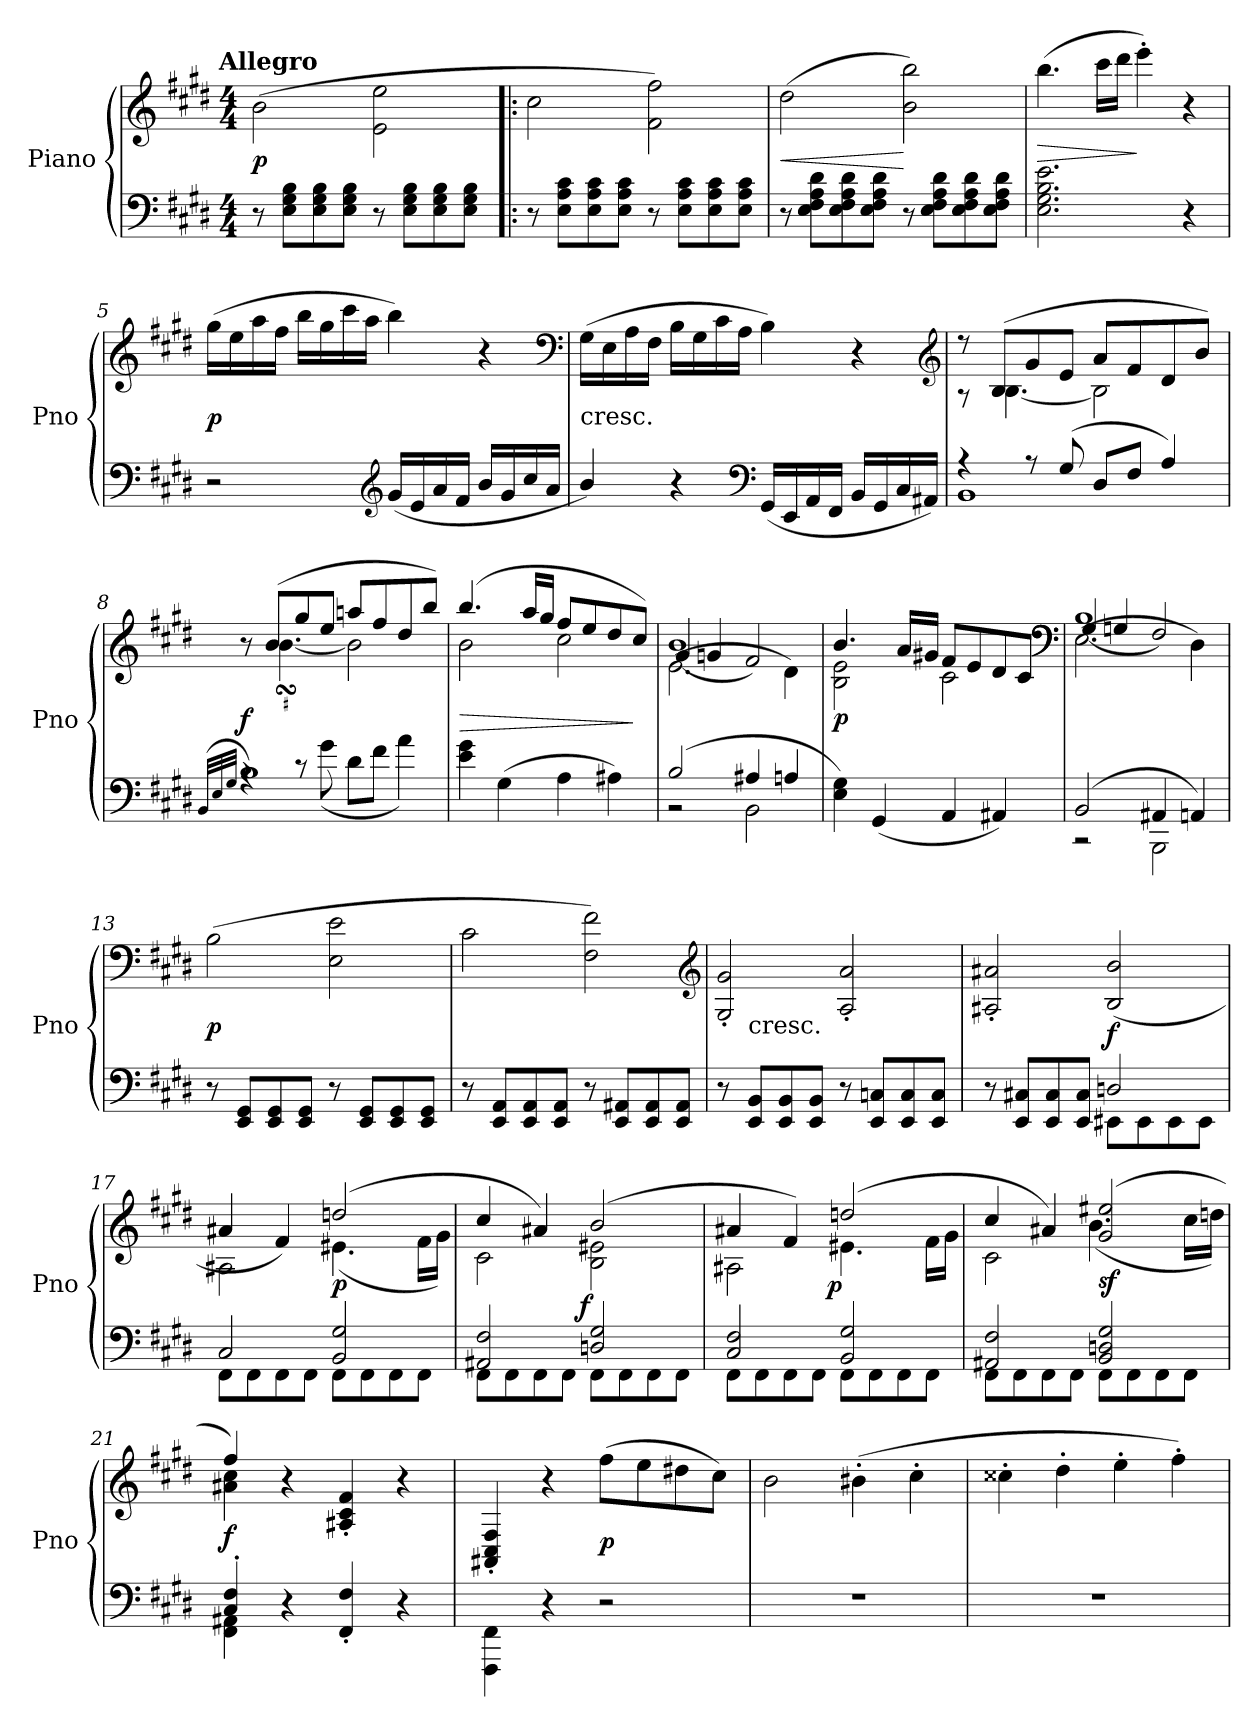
**kern	**kern	**dynam
*part1	*part1	*part1
*staff2	*staff1	*staff1/2
*I"Piano	*	*
*I'Pno	*	*
*clefF4	*clefG2	*
*k[f#c#g#d#]	*k[f#c#g#d#]	*
*E:	*E:	*
!!LO:TX:omd:t=Allegro
*M4/4	*M4/4	*
*MM132	*MM132	*
=1	=1	=1
8r	(2b	p
8E 8G# 8BL	.	.
8E 8G# 8B	.	.
8E 8G# 8BJ	.	.
8r	2e\ 2ee\	.
8E 8G# 8BL	.	.
8E 8G# 8B	.	.
8E 8G# 8BJ	.	.
=2!|:	=2!|:	=2!|:
8r	2cc#	.
8E 8A 8c#L	.	.
8E 8A 8c#	.	.
8E 8A 8c#J	.	.
8r	2f# 2ff#)	.
8E 8A 8c#L	.	.
8E 8A 8c#	.	.
8E 8A 8c#J	.	.
=3	=3	=3
8r	(2dd#	<
8E 8F# 8A 8d#L	.	.
8E 8F# 8A 8d#	.	.
8E 8F# 8A 8d#J	.	.
8r	2b 2bb)	[
8E 8F# 8A 8d#L	.	.
8E 8F# 8A 8d#	.	.
8E 8F# 8A 8d#J	.	.
=4	=4	=4
2.E 2.G# 2.B 2.e	(4.bb	>
.	16ccc#LL	.
.	16ddd#JJ	.
.	4eee')	]
4r	4r	.
!!LO:LB:g=z
=5	=5	=5
2r	(16gg#LL	p
.	16ee	.
.	16aa	.
.	16ff#JJ	.
.	16bbLL	.
.	16gg#	.
.	16ccc#	.
.	16aaJJ	.
*clefG2	*	*
(16g#LL	4bb)	.
16e	.	.
16a	.	.
16f#JJ	.	.
16bLL	4r	.
16g#	.	.
16cc#	.	.
16aJJ	.	.
*	*clefF4	*
=6	=6	=6
!	!LO:TX:c:t=cresc.	!
4b/)	(16G#LL	.
.	16E	.
.	16A	.
.	16F#JJ	.
4r	16BLL	.
.	16G#	.
.	16c#	.
.	16AJJ	.
*clefF4	*	*
(16GG#LL	4B)	.
16EE	.	.
16AA	.	.
16FF#JJ	.	.
16BBLL	4r	.
16GG#	.	.
16C#	.	.
16AA#XJJ)	.	.
*	*clefG2	*
=7	=7	=7
*^	*^	*
4rA	1BB	8r	8r	.
.	.	(8BL	[4.B	.
8rA	.	8g#	.	.
(<8G#	.	8eJ	.	.
8D#L	.	8aL	2B]	.
8F#J	.	8f#	.	.
4A)	.	8d#	.	.
.	.	8bJ)	.	.
!!LO:LB:g=z	!!
=8	=8	=8	=8	=8
(32qBBLLL	.	.	.	.
32qE	.	.	.	.
32qG#JJJ	.	.	.	.
1B)	4rA	8ryy	8r	f
!	!	!	!LO:TURN:lacc=#	!
.	.	(>8bL	[4.bsSSs\	.
.	8rc	8gg#	.	.
.	(8g#\	8eeJ	.	.
.	8d#\L	8aanL	2b\]	.
.	8f#\J	8ff#	.	.
.	4a\)	8dd#	.	.
.	.	8bbJ)	.	.
*v	*v	*	*	*
=9	=9	=9	=9
4e 4g#	(4.bb	2b	>
(4G#	.	.	.
.	16aaLL	.	.
.	16gg#JJ	.	.
4A	8ff#L	2cc#	.
.	8ee	.	.
4A#X)	8dd#	.	.
.	8cc#J)	.	]
=10	=10	=10	=10
*^	*	*^	*
(2B	2rBB	1b	(>4g#/	(<2.e\	.
.	.	.	4gn/	.	.
4A#X	2BB	.	2f#/)	.	.
4An	.	.	.	4d#\)	.
*v	*v	*	*	*	*
*	*	*v	*v	*
=11	=11	=11	=11
4E 4G#)	4.b	2B 2e	p
(4GG#	.	.	.
.	16aLL	.	.
.	16g#XJJ	.	.
4AA	8f#L	2c#	.
.	8e	.	.
4AA#X)	8d#	.	.
.	8c#J	.	.
*	*v	*v	*
*	*clefF4	*
=12	=12	=12
*^	*^	*
*	*	*	*^	*
(2BB	2r	1B	(>4G#/	(<2.E\	.
.	.	.	4Gn/	.	.
4AA#X	2BBB	.	2F#/)	.	.
4AAn)	.	.	.	4D#\)	.
*v	*v	*	*	*	*
*	*v	*v	*v	*
!!LO:LB:g=z
=13	=13	=13
8r	(2B	p
8EE 8GG#L	.	.
8EE 8GG#	.	.
8EE 8GG#J	.	.
8r	2E 2e	.
8EE 8GG#L	.	.
8EE 8GG#	.	.
8EE 8GG#J	.	.
=14	=14	=14
8r	2c#	.
8EE 8AAL	.	.
8EE 8AA	.	.
8EE 8AAJ	.	.
8r	2F# 2f#)	.
8EE 8AA#XL	.	.
8EE 8AA#	.	.
8EE 8AA#J	.	.
*	*clefG2	*
=15	=15	=15
*	*^	*
8r	2G#'> 2g#'>	8ryy	.
!	!	!LO:TX:c:t=cresc.	!
8EE 8BBL	.	2..ryy	.
8EE 8BB	.	.	.
8EE 8BBJ	.	.	.
8r	2A'> 2a'>	.	.
8EE 8CnL	.	.	.
8EE 8C	.	.	.
8EE 8CJ	.	.	.
*	*v	*v	*
=16	=16	=16
*^	*	*
2ryy	8r	2A#X'> 2a#X'>	.
.	8EE 8C#XL	.	.
.	8EE 8C#	.	.
.	8EE 8C#J	.	.
2Dn	8EE#XL	(>2B 2b	f
.	8EE#	.	.
.	8EE#	.	.
.	8EE#J	.	.
=17	=17	=17	=17
*	*	*^	*
2C#	8FF#L	4a#X	2A#X	.
.	8FF#	.	.	.
.	8FF#	4f#)	.	.
.	8FF#J	.	.	.
2BB 2G#	8FF#L	(2ddn	(4.e#X	p
.	8FF#	.	.	.
.	8FF#	.	.	.
.	8FF#J	.	16f#LL	.
.	.	.	16g#JJ)	.
!!LO:LB:g=z	!!
=18	=18	=18	=18	=18
2AA#X 2F#	8FF#L	4cc#	2c#	.
.	8FF#	.	.	.
.	8FF#	4a#X)	.	.
.	8FF#J	.	.	.
!	!	!	!	!LO:DY:rj
2Dn 2G#	8FF#L	(2b	2B 2e#X	f
.	8FF#	.	.	.
.	8FF#	.	.	.
.	8FF#J	.	.	.
=19	=19	=19	=19	=19
2C# 2F#	8FF#L	4a#X	2A#X	.
.	8FF#	.	.	.
.	8FF#	4f#)	.	.
.	8FF#J	.	.	.
!	!	!	!	!LO:DY:rj
2BB 2G#	8FF#L	(2ddn	4.e#X	p
.	8FF#	.	.	.
.	8FF#	.	.	.
.	8FF#J	.	16f#LL	.
.	.	.	16g#JJ	.
=20	=20	=20	=20	=20
2AA#X 2F#	8FF#L	4cc#	2c#	.
.	8FF#	.	.	.
.	8FF#	4a#X)	.	.
.	8FF#J	.	.	.
2BB 2Dn 2G#	8FF#L	(2g# 2ee#X	(>4.b	sf
.	8FF#	.	.	.
.	8FF#	.	.	.
.	8FF#J	.	16cc#LL	.
.	.	.	16ddnJJ)	.
=21	=21	=21	=21	=21
4C#' 4F#'	4FF# 4AA#X	4ff#)	4a#X 4cc#	f
4r	4ryy	4r	4ryy	.
4FF#' 4F#'	4ryy	4ryy	4A#X' 4c#' 4f#'	.
4r	4ryy	4r	4ryy	.
*v	*v	*	*	*
*	*v	*v	*
=22	=22	=22
4FFF#\ 4FF#\	4AA#X'/ 4C#'/ 4F#'/	.
4r	4r	.
2r	(8ff#L	p
.	8ee	.
.	8dd#X	.
.	8cc#J)	.
!!LO:LB:g=z
=23	=23	=23
1r	2b	.
.	(4b#X'	.
.	4cc#'	.
=24	=24	=24
1r	4cc##X'	.
.	4dd#'	.
.	4ee'	.
.	4ff#')	.
=	=	=
*-	*-	*-
